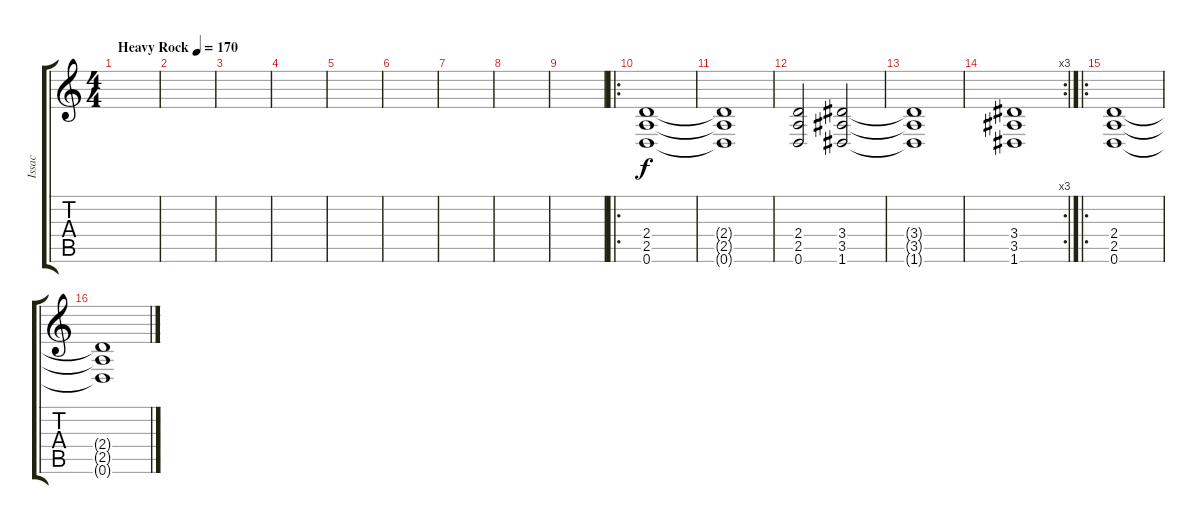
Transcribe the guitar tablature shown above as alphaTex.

\track ("Issac" "Issac") {instrument distortionguitar}
\staff {score tabs}
\tuning (D4 A3 F3 C3 G2 D2) {hide}
\ts (4 4)
\tempo (170 "Heavy Rock")
\clef g2
\ks c
|
|
|
|
|
|
|
|
|
\ro
(2.4 2.5 0.6).1 |
(2.4{t} 2.5{t} 0.6{t}).1 |
(2.4 2.5 0.6).2 (3.4 3.5 1.6).2 |
(3.4{t} 3.5{t} 1.6{t}).1 |
\rc 3
(3.4 3.5 1.6).1 |
\ro
(2.4 2.5 0.6).1 |
(2.4{t} 2.5{t} 0.6{t}).1
